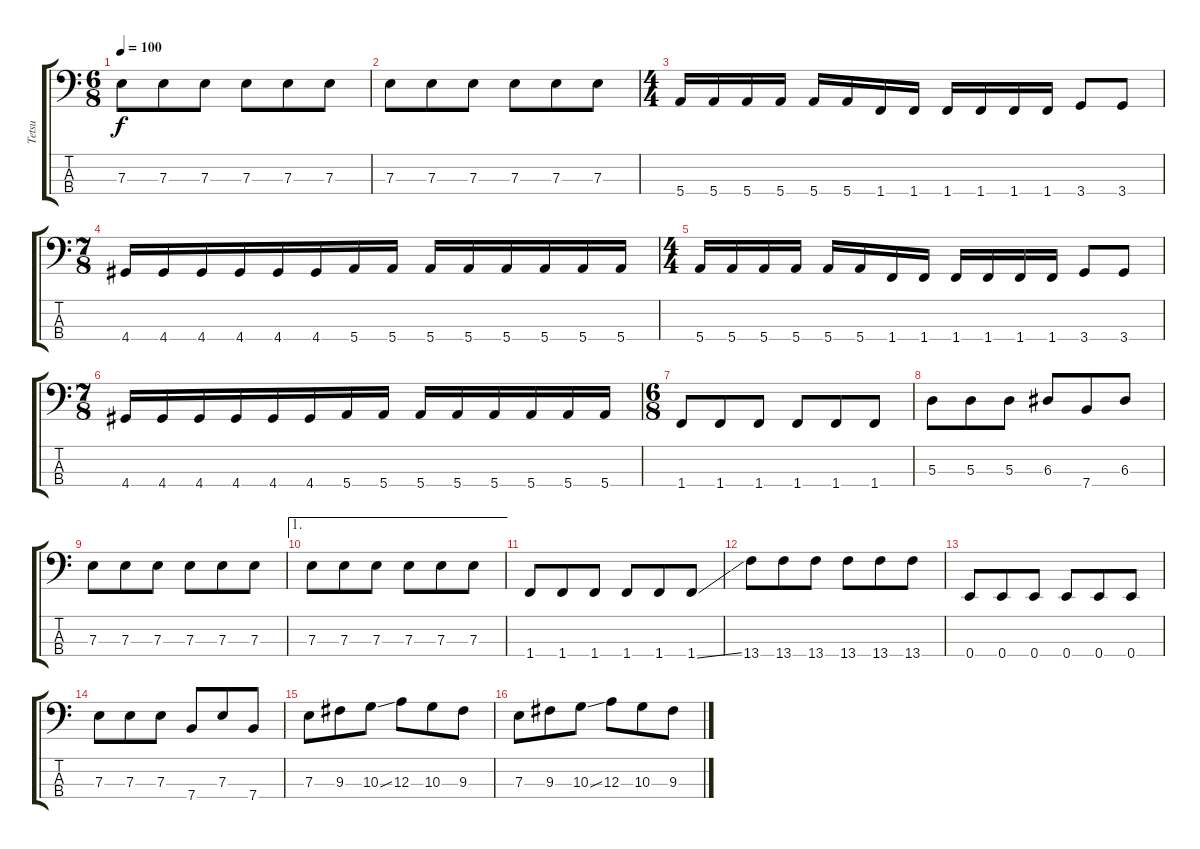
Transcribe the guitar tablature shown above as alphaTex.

\track ("Tetsu" "Tetsu") {instrument electricbasspick}
\staff {score tabs}
\tuning (G2 D2 A1 E1) {hide}
\ts (6 8)
\tempo 100
\clef f4
\ks c
7.3.8{dy f} 7.3.8 7.3.8 7.3.8 7.3.8 7.3.8 |
7.3.8 7.3.8 7.3.8 7.3.8 7.3.8 7.3.8 |
\ts (4 4)
5.4.16 5.4.16 5.4.16 5.4.16 5.4.16 5.4.16 1.4.16 1.4.16 1.4.16 1.4.16 1.4.16 1.4.16 3.4.8 3.4.8 |
\ts (7 8)
4.4.16 4.4.16 4.4.16 4.4.16 4.4.16 4.4.16 5.4.16 5.4.16 5.4.16 5.4.16 5.4.16 5.4.16 5.4.16 5.4.16 |
\ts (4 4)
5.4.16 5.4.16 5.4.16 5.4.16 5.4.16 5.4.16 1.4.16 1.4.16 1.4.16 1.4.16 1.4.16 1.4.16 3.4.8 3.4.8 |
\ts (7 8)
4.4.16 4.4.16 4.4.16 4.4.16 4.4.16 4.4.16 5.4.16 5.4.16 5.4.16 5.4.16 5.4.16 5.4.16 5.4.16 5.4.16 |
\ts (6 8)
1.4.8 1.4.8 1.4.8 1.4.8 1.4.8 1.4.8 |
5.3.8 5.3.8 5.3.8 6.3.8 7.4.8 6.3.8 |
7.3.8 7.3.8 7.3.8 7.3.8 7.3.8 7.3.8 |
\ae 1
7.3.8 7.3.8 7.3.8 7.3.8 7.3.8 7.3.8 |
1.4.8 1.4.8 1.4.8 1.4.8 1.4.8 1.4{ss}.8 |
13.4.8 13.4.8 13.4.8 13.4.8 13.4.8 13.4.8 |
0.4.8 0.4.8 0.4.8 0.4.8 0.4.8 0.4.8 |
7.3.8 7.3.8 7.3.8 7.4.8 7.3.8 7.4.8 |
7.3.8 9.3.8 10.3{ss}.8 12.3.8 10.3.8 9.3.8 |
7.3.8 9.3.8 10.3{ss}.8 12.3.8 10.3.8 9.3.8
